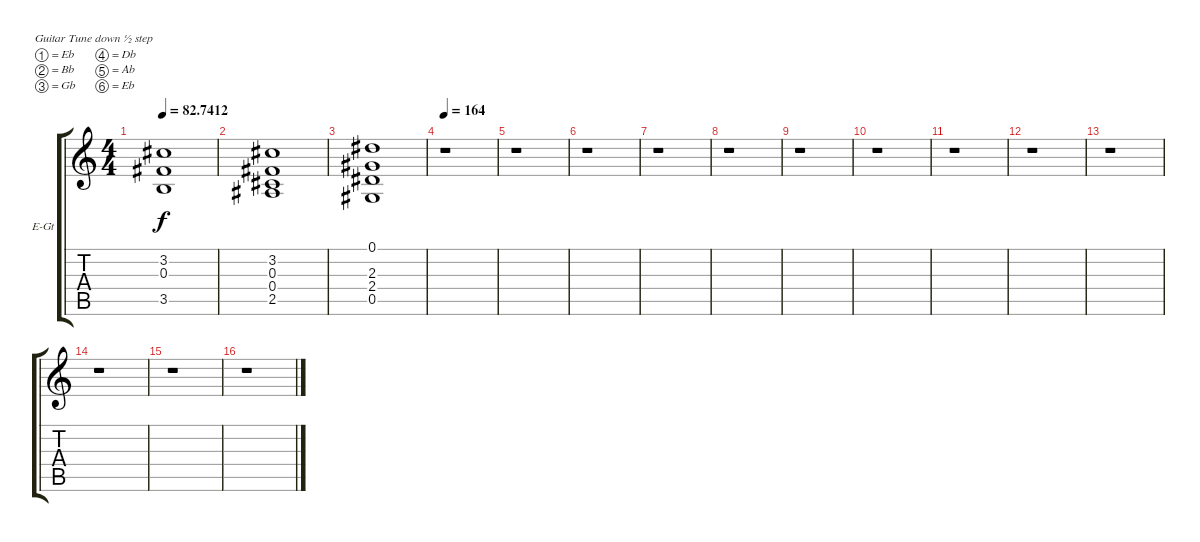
\bracketExtendMode groupsimilarinstruments
\firstSystemTrackNameOrientation horizontal
\otherSystemsTrackNameOrientation horizontal
\track ("Izzy Stradlin' - Guitar Overdubs" "E-Gt") {instrument overdrivenguitar}
\staff {score tabs}
\tuning (Eb4 Bb3 Gb3 Db3 Ab2 Eb2)
\ts (4 4)
\tempo
82.7412
\accidentals auto
\clef g2
\ottava regular
\simile none
\ks aminor
(3.2 0.3 3.5).1{dy f} |
(3.2 0.3 0.4 2.5).1 |
(0.1 2.3 2.4 0.5).1 |
\tempo 164
r.1 |
r.1 |
r.1 |
r.1 |
r.1 |
r.1 |
r.1 |
r.1 |
r.1 |
r.1 |
r.1 |
r.1 |
r.1
